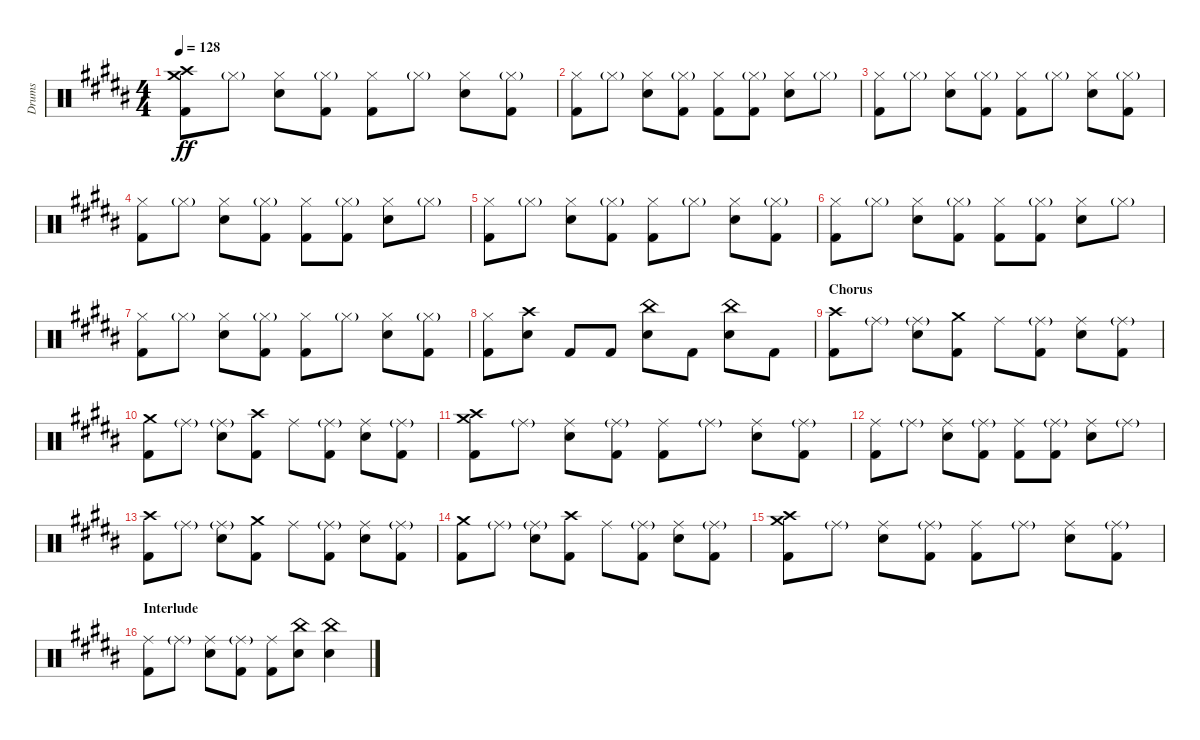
\bracketExtendMode groupsimilarinstruments
\otherSystemsTrackNameOrientation horizontal
\track ("Drumkit" "Drums") {defaultSystemsLayout 4 instrument percussion}
\staff {score}
\articulation defaults
\ts (4 4)
\tempo 128
\clef neutral
\ks b
("Crash medium (hit)"{acc bb} "Kick (hit) 2"{acc bb} "Crash high (hit)"{acc bb}).8{dy ff} "Hi-Hat (closed)"{g acc bb}.8 ("Hi-Hat (closed)"{acc bb} "Snare (hit) 2"{acc bb}).8 ("Hi-Hat (closed)"{g acc bb} "Kick (hit) 2"{acc bb}).8 ("Hi-Hat (closed)"{acc bb} "Kick (hit) 2"{acc bb}).8 "Hi-Hat (closed)"{g acc bb}.8 ("Hi-Hat (closed)"{acc bb} "Snare (hit) 2"{acc bb}).8 ("Hi-Hat (closed)"{g acc bb} "Kick (hit) 2"{acc bb}).8 |
("Hi-Hat (closed)"{acc bb} "Kick (hit) 2"{acc bb}).8 "Hi-Hat (closed)"{g acc bb}.8 ("Hi-Hat (closed)"{acc bb} "Snare (hit) 2"{acc bb}).8 ("Hi-Hat (closed)"{g acc bb} "Kick (hit) 2"{acc bb}).8 ("Hi-Hat (closed)"{acc bb} "Kick (hit) 2"{acc bb}).8 ("Hi-Hat (closed)"{g acc bb} "Kick (hit) 2"{acc bb}).8 ("Hi-Hat (closed)"{acc bb} "Snare (hit) 2"{acc bb}).8 "Hi-Hat (closed)"{g acc bb}.8 |
("Hi-Hat (closed)"{acc bb} "Kick (hit) 2"{acc bb}).8 "Hi-Hat (closed)"{g acc bb}.8 ("Hi-Hat (closed)"{acc bb} "Snare (hit) 2"{acc bb}).8 ("Hi-Hat (closed)"{g acc bb} "Kick (hit) 2"{acc bb}).8 ("Hi-Hat (closed)"{acc bb} "Kick (hit) 2"{acc bb}).8 "Hi-Hat (closed)"{g acc bb}.8 ("Hi-Hat (closed)"{acc bb} "Snare (hit) 2"{acc bb}).8 ("Hi-Hat (closed)"{g acc bb} "Kick (hit) 2"{acc bb}).8 |
("Hi-Hat (closed)"{acc bb} "Kick (hit) 2"{acc bb}).8 "Hi-Hat (closed)"{g acc bb}.8 ("Hi-Hat (closed)"{acc bb} "Snare (hit) 2"{acc bb}).8 ("Hi-Hat (closed)"{g acc bb} "Kick (hit) 2"{acc bb}).8 ("Hi-Hat (closed)"{acc bb} "Kick (hit) 2"{acc bb}).8 ("Hi-Hat (closed)"{g acc bb} "Kick (hit) 2"{acc bb}).8 ("Hi-Hat (closed)"{acc bb} "Snare (hit) 2"{acc bb}).8 "Hi-Hat (closed)"{g acc bb}.8 |
("Hi-Hat (closed)"{acc bb} "Kick (hit) 2"{acc bb}).8 "Hi-Hat (closed)"{g acc bb}.8 ("Hi-Hat (closed)"{acc bb} "Snare (hit) 2"{acc bb}).8 ("Hi-Hat (closed)"{g acc bb} "Kick (hit) 2"{acc bb}).8 ("Hi-Hat (closed)"{acc bb} "Kick (hit) 2"{acc bb}).8 "Hi-Hat (closed)"{g acc bb}.8 ("Hi-Hat (closed)"{acc bb} "Snare (hit) 2"{acc bb}).8 ("Hi-Hat (closed)"{g acc bb} "Kick (hit) 2"{acc bb}).8 |
("Hi-Hat (closed)"{acc bb} "Kick (hit) 2"{acc bb}).8 "Hi-Hat (closed)"{g acc bb}.8 ("Hi-Hat (closed)"{acc bb} "Snare (hit) 2"{acc bb}).8 ("Hi-Hat (closed)"{g acc bb} "Kick (hit) 2"{acc bb}).8 ("Hi-Hat (closed)"{acc bb} "Kick (hit) 2"{acc bb}).8 ("Hi-Hat (closed)"{g acc bb} "Kick (hit) 2"{acc bb}).8 ("Hi-Hat (closed)"{acc bb} "Snare (hit) 2"{acc bb}).8 "Hi-Hat (closed)"{g acc bb}.8 |
("Hi-Hat (closed)"{acc bb} "Kick (hit) 2"{acc bb}).8 "Hi-Hat (closed)"{g acc bb}.8 ("Hi-Hat (closed)"{acc bb} "Snare (hit) 2"{acc bb}).8 ("Hi-Hat (closed)"{g acc bb} "Kick (hit) 2"{acc bb}).8 ("Hi-Hat (closed)"{acc bb} "Kick (hit) 2"{acc bb}).8 "Hi-Hat (closed)"{g acc bb}.8 ("Hi-Hat (closed)"{acc bb} "Snare (hit) 2"{acc bb}).8 ("Hi-Hat (closed)"{g acc bb} "Kick (hit) 2"{acc bb}).8 |
("Hi-Hat (closed)"{acc bb} "Kick (hit) 2"{acc bb}).8 ("Snare (hit) 2"{acc bb} "Crash high (hit)"{acc bb}).8 "Kick (hit) 2"{acc bb}.8 "Kick (hit) 2"{acc bb}.8 ("Snare (hit) 2"{acc bb} "China (hit)"{acc bb}).8 "Kick (hit) 2"{acc bb}.8 ("Snare (hit) 2"{acc bb} "China (hit)"{acc bb}).8 "Kick (hit) 2"{acc bb}.8 |
\section ("" "Chorus")
("Kick (hit) 2"{acc bb} "Crash high (hit)"{acc bb}).8 "Ride (middle)"{g acc bb}.8 ("Ride (middle)"{g acc bb} "Snare (hit) 2"{acc bb}).8 ("Kick (hit) 2"{acc bb} "Crash medium (hit)"{acc bb}).8 "Ride (middle)"{acc bb}.8 ("Ride (middle)"{g acc bb} "Kick (hit) 2"{acc bb}).8 ("Ride (middle)"{acc bb} "Snare (hit) 2"{acc bb}).8 ("Ride (middle)"{g acc bb} "Kick (hit) 2"{acc bb}).8 |
("Crash medium (hit)"{acc bb} "Kick (hit) 2"{acc bb}).8 "Ride (middle)"{g acc bb}.8 ("Ride (middle)"{g acc bb} "Snare (hit) 2"{acc bb}).8 ("Crash high (hit)"{acc bb} "Kick (hit) 2"{acc bb}).8 "Ride (middle)"{acc bb}.8 ("Ride (middle)"{g acc bb} "Kick (hit) 2"{acc bb}).8 ("Ride (middle)"{acc bb} "Snare (hit) 2"{acc bb}).8 ("Ride (middle)"{g acc bb} "Kick (hit) 2"{acc bb}).8 |
("Crash medium (hit)"{acc bb} "Kick (hit) 2"{acc bb} "Crash high (hit)"{acc bb}).8 "Ride (middle)"{g acc bb}.8 ("Ride (middle)"{acc bb} "Snare (hit) 2"{acc bb}).8 ("Ride (middle)"{g acc bb} "Kick (hit) 2"{acc bb}).8 ("Ride (middle)"{acc bb} "Kick (hit) 2"{acc bb}).8 "Ride (middle)"{g acc bb}.8 ("Ride (middle)"{acc bb} "Snare (hit) 2"{acc bb}).8 ("Ride (middle)"{g acc bb} "Kick (hit) 2"{acc bb}).8 |
("Ride (middle)"{acc bb} "Kick (hit) 2"{acc bb}).8 "Ride (middle)"{g acc bb}.8 ("Ride (middle)"{acc bb} "Snare (hit) 2"{acc bb}).8 ("Ride (middle)"{g acc bb} "Kick (hit) 2"{acc bb}).8 ("Ride (middle)"{acc bb} "Kick (hit) 2"{acc bb}).8 ("Ride (middle)"{g acc bb} "Kick (hit) 2"{acc bb}).8 ("Ride (middle)"{acc bb} "Snare (hit) 2"{acc bb}).8 "Ride (middle)"{g acc bb}.8 |
("Kick (hit) 2"{acc bb} "Crash high (hit)"{acc bb}).8 "Ride (middle)"{g acc bb}.8 ("Ride (middle)"{g acc bb} "Snare (hit) 2"{acc bb}).8 ("Kick (hit) 2"{acc bb} "Crash medium (hit)"{acc bb}).8 "Ride (middle)"{acc bb}.8 ("Ride (middle)"{g acc bb} "Kick (hit) 2"{acc bb}).8 ("Ride (middle)"{acc bb} "Snare (hit) 2"{acc bb}).8 ("Ride (middle)"{g acc bb} "Kick (hit) 2"{acc bb}).8 |
("Crash medium (hit)"{acc bb} "Kick (hit) 2"{acc bb}).8 "Ride (middle)"{g acc bb}.8 ("Ride (middle)"{g acc bb} "Snare (hit) 2"{acc bb}).8 ("Crash high (hit)"{acc bb} "Kick (hit) 2"{acc bb}).8 "Ride (middle)"{acc bb}.8 ("Ride (middle)"{g acc bb} "Kick (hit) 2"{acc bb}).8 ("Ride (middle)"{acc bb} "Snare (hit) 2"{acc bb}).8 ("Ride (middle)"{g acc bb} "Kick (hit) 2"{acc bb}).8 |
("Crash medium (hit)"{acc bb} "Kick (hit) 2"{acc bb} "Crash high (hit)"{acc bb}).8 "Ride (middle)"{g acc bb}.8 ("Ride (middle)"{acc bb} "Snare (hit) 2"{acc bb}).8 ("Ride (middle)"{g acc bb} "Kick (hit) 2"{acc bb}).8 ("Ride (middle)"{acc bb} "Kick (hit) 2"{acc bb}).8 "Ride (middle)"{g acc bb}.8 ("Ride (middle)"{acc bb} "Snare (hit) 2"{acc bb}).8 ("Ride (middle)"{g acc bb} "Kick (hit) 2"{acc bb}).8 |
\section ("" "Interlude")
("Ride (middle)"{acc bb} "Kick (hit) 2"{acc bb}).8 "Ride (middle)"{g acc bb}.8 ("Ride (middle)"{acc bb} "Snare (hit) 2"{acc bb}).8 ("Ride (middle)"{g acc bb} "Kick (hit) 2"{acc bb}).8 ("Ride (middle)"{acc bb} "Kick (hit) 2"{acc bb}).8 ("China (hit)"{acc bb} "Snare (hit) 2"{acc bb}).8 ("China (hit)"{acc bb} "Snare (hit) 2"{acc bb}).4
